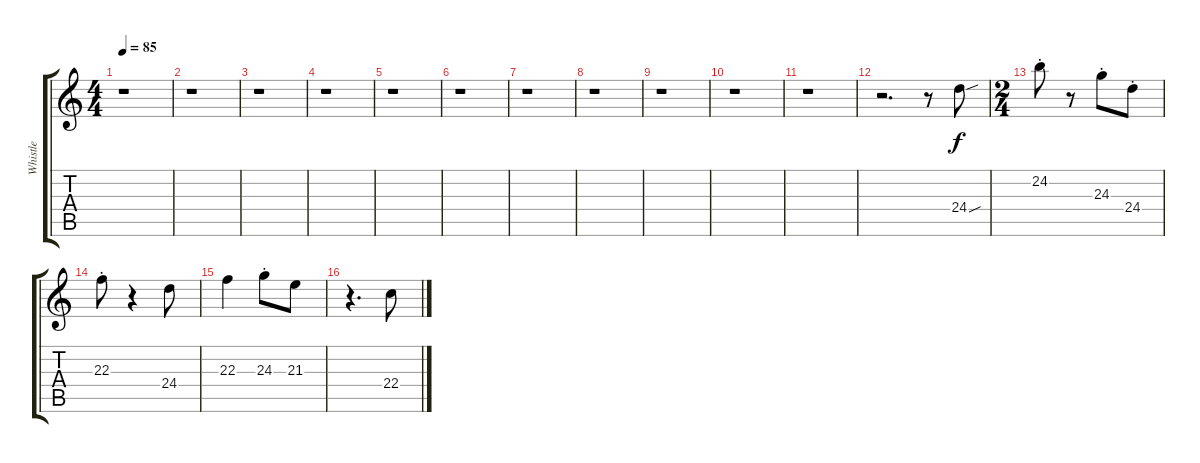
\track ("Whistle" "Whistle") {instrument flute}
\staff {score tabs}
\tuning (E4 B3 G3 D3 A2 E2) {hide}
\ts (4 4)
\tempo 85
\clef g2
\ks c
r.1{dy f instrument flute} |
r.1 |
r.1 |
r.1 |
r.1 |
r.1 |
r.1 |
r.1 |
r.1 |
r.1 |
r.1 |
r.2{d} r.8 24.4{sou}.8 |
\ts (2 4)
24.2{st}.8 r.8 24.3{st}.8 24.4{st}.8 |
22.3{st}.8 r.4 24.4.8 |
22.3.4 24.3{st}.8 21.3.8 |
r.4{d} 22.4.8
